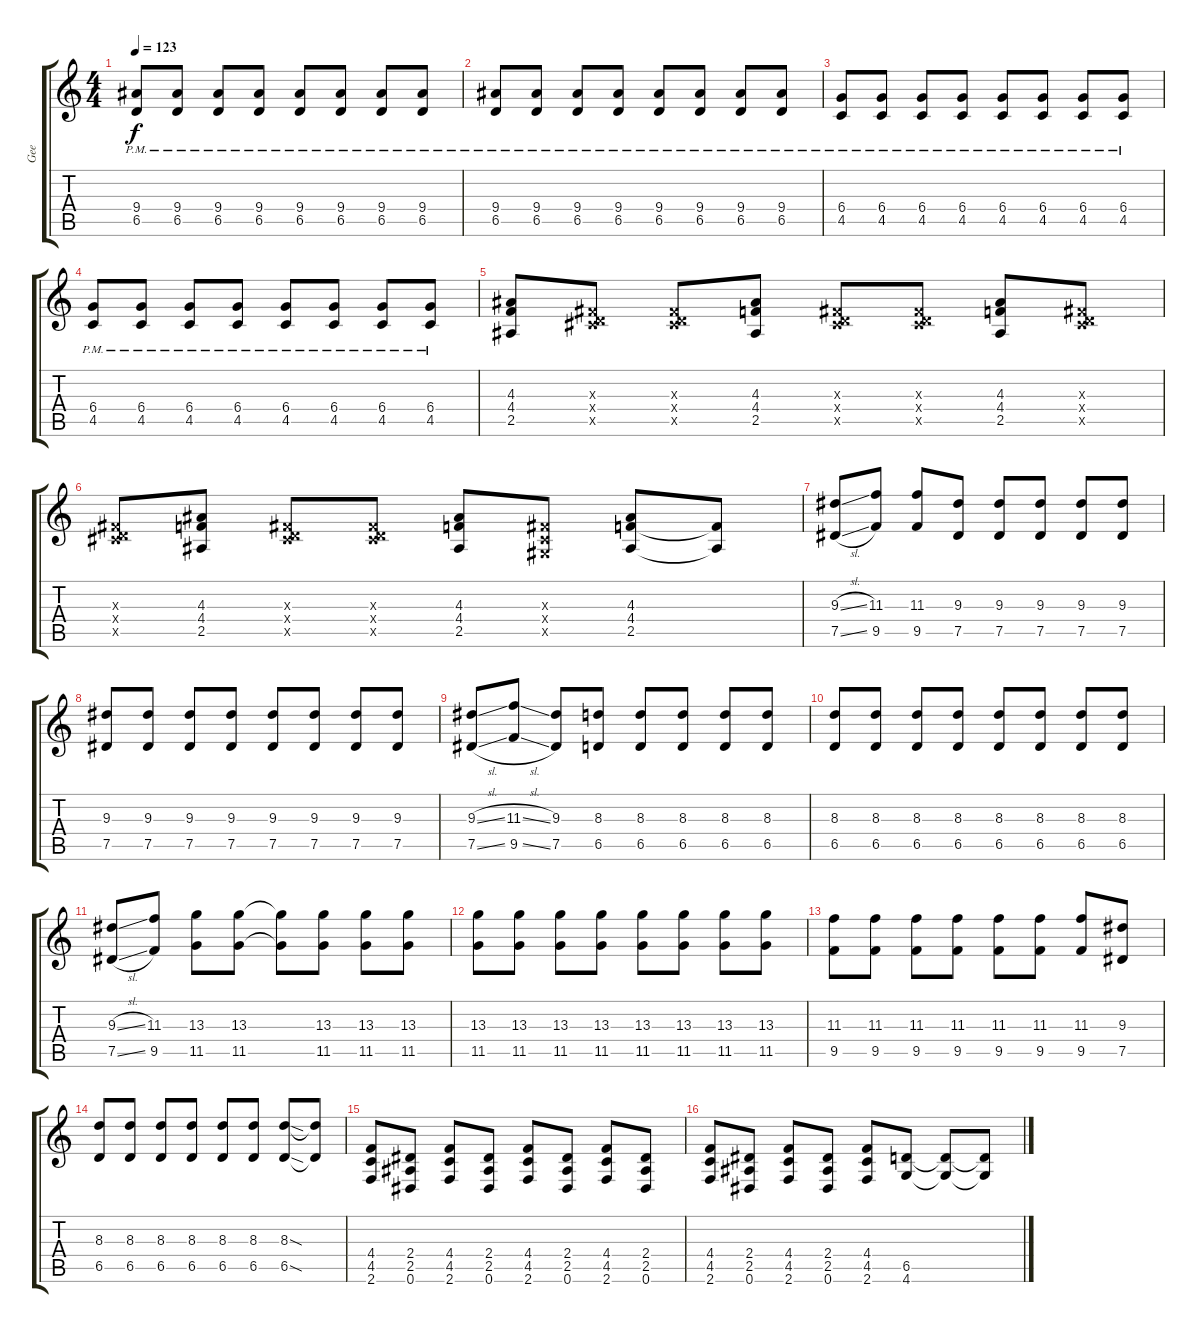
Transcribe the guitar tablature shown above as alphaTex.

\track ("Gee" "Gee") {instrument overdrivenguitar}
\staff {score tabs}
\tuning (Eb4 Bb3 Gb3 Db3 Ab2 Eb2) {hide}
\ts (4 4)
\tempo 123
\clef g2
\ks c
(9.4{pm} 6.5{pm}).8{dy f} (9.4{pm} 6.5{pm}).8 (9.4{pm} 6.5{pm}).8 (9.4{pm} 6.5{pm}).8 (9.4{pm} 6.5{pm}).8 (9.4{pm} 6.5{pm}).8 (9.4{pm} 6.5{pm}).8 (9.4{pm} 6.5{pm}).8 |
(9.4{pm} 6.5{pm}).8 (9.4{pm} 6.5{pm}).8 (9.4{pm} 6.5{pm}).8 (9.4{pm} 6.5{pm}).8 (9.4{pm} 6.5{pm}).8 (9.4{pm} 6.5{pm}).8 (9.4{pm} 6.5{pm}).8 (9.4{pm} 6.5{pm}).8 |
(6.4{pm} 4.5{pm}).8 (6.4{pm} 4.5{pm}).8 (6.4{pm} 4.5{pm}).8 (6.4{pm} 4.5{pm}).8 (6.4{pm} 4.5{pm}).8 (6.4{pm} 4.5{pm}).8 (6.4{pm} 4.5{pm}).8 (6.4{pm} 4.5{pm}).8 |
(6.4{pm} 4.5{pm}).8 (6.4{pm} 4.5{pm}).8 (6.4{pm} 4.5{pm}).8 (6.4{pm} 4.5{pm}).8 (6.4{pm} 4.5{pm}).8 (6.4{pm} 4.5{pm}).8 (6.4{pm} 4.5{pm}).8 (6.4{pm} 4.5{pm}).8 |
(4.3 4.4 2.5).8 (0.3{x} 0.4{x} 6.5{x}).8 (0.3{x} 0.4{x} 6.5{x}).8 (4.3 4.4 2.5).8 (0.3{x} 0.4{x} 6.5{x}).8 (0.3{x} 0.4{x} 6.5{x}).8 (4.3 4.4 2.5).8 (0.3{x} 0.4{x} 6.5{x}).8 |
(0.3{x} 0.4{x} 6.5{x}).8 (4.3 4.4 2.5).8 (0.3{x} 0.4{x} 6.5{x}).8 (0.3{x} 0.4{x} 6.5{x}).8 (4.3 4.4 2.5).8 (0.3{x} 0.4{x} 0.5{x}).8 (4.3 4.4 2.5).8 (4.4{t} 2.5{t}).8 |
(9.3{sl} 7.5{sl}).8{volume 10} (11.3 9.5).8 (11.3 9.5).8 (9.3 7.5).8 (9.3 7.5).8 (9.3 7.5).8 (9.3 7.5).8 (9.3 7.5).8 |
(9.3 7.5).8{volume 10} (9.3 7.5).8 (9.3 7.5).8 (9.3 7.5).8 (9.3 7.5).8 (9.3 7.5).8 (9.3 7.5).8 (9.3 7.5).8 |
(9.3{sl} 7.5{sl}).8{volume 10} (11.3{sl} 9.5{sl}).8 (9.3 7.5).8 (8.3 6.5).8 (8.3 6.5).8 (8.3 6.5).8 (8.3 6.5).8 (8.3 6.5).8 |
(8.3 6.5).8{volume 10} (8.3 6.5).8 (8.3 6.5).8 (8.3 6.5).8 (8.3 6.5).8 (8.3 6.5).8 (8.3 6.5).8 (8.3 6.5).8 |
(9.3{sl} 7.5{sl}).8{volume 10} (11.3 9.5).8 (13.3 11.5).8 (13.3 11.5).8 (13.3{t} 11.5{t}).8 (13.3 11.5).8 (13.3 11.5).8 (13.3 11.5).8 |
(13.3 11.5).8{volume 10} (13.3 11.5).8 (13.3 11.5).8 (13.3 11.5).8 (13.3 11.5).8 (13.3 11.5).8 (13.3 11.5).8 (13.3 11.5).8 |
(11.3 9.5).8{volume 10} (11.3 9.5).8 (11.3 9.5).8 (11.3 9.5).8 (11.3 9.5).8 (11.3 9.5).8 (11.3 9.5).8 (9.3 7.5).8 |
(8.3 6.5).8{volume 10} (8.3 6.5).8 (8.3 6.5).8 (8.3 6.5).8 (8.3 6.5).8 (8.3 6.5).8 (8.3{sod} 6.5{sod}).8 (8.3{t} 6.5{t}).8 |
(4.4 4.5 2.6).8{volume 9} (2.4 2.5 0.6).8 (4.4 4.5 2.6).8 (2.4 2.5 0.6).8 (4.4 4.5 2.6).8 (2.4 2.5 0.6).8 (4.4 4.5 2.6).8 (2.4 2.5 0.6).8 |
(4.4 4.5 2.6).8 (2.4 2.5 0.6).8 (4.4 4.5 2.6).8 (2.4 2.5 0.6).8 (4.4 4.5 2.6).8 (6.5 4.6).8 (6.5{t} 4.6{t}).8 (6.5{t} 4.6{t}).8
